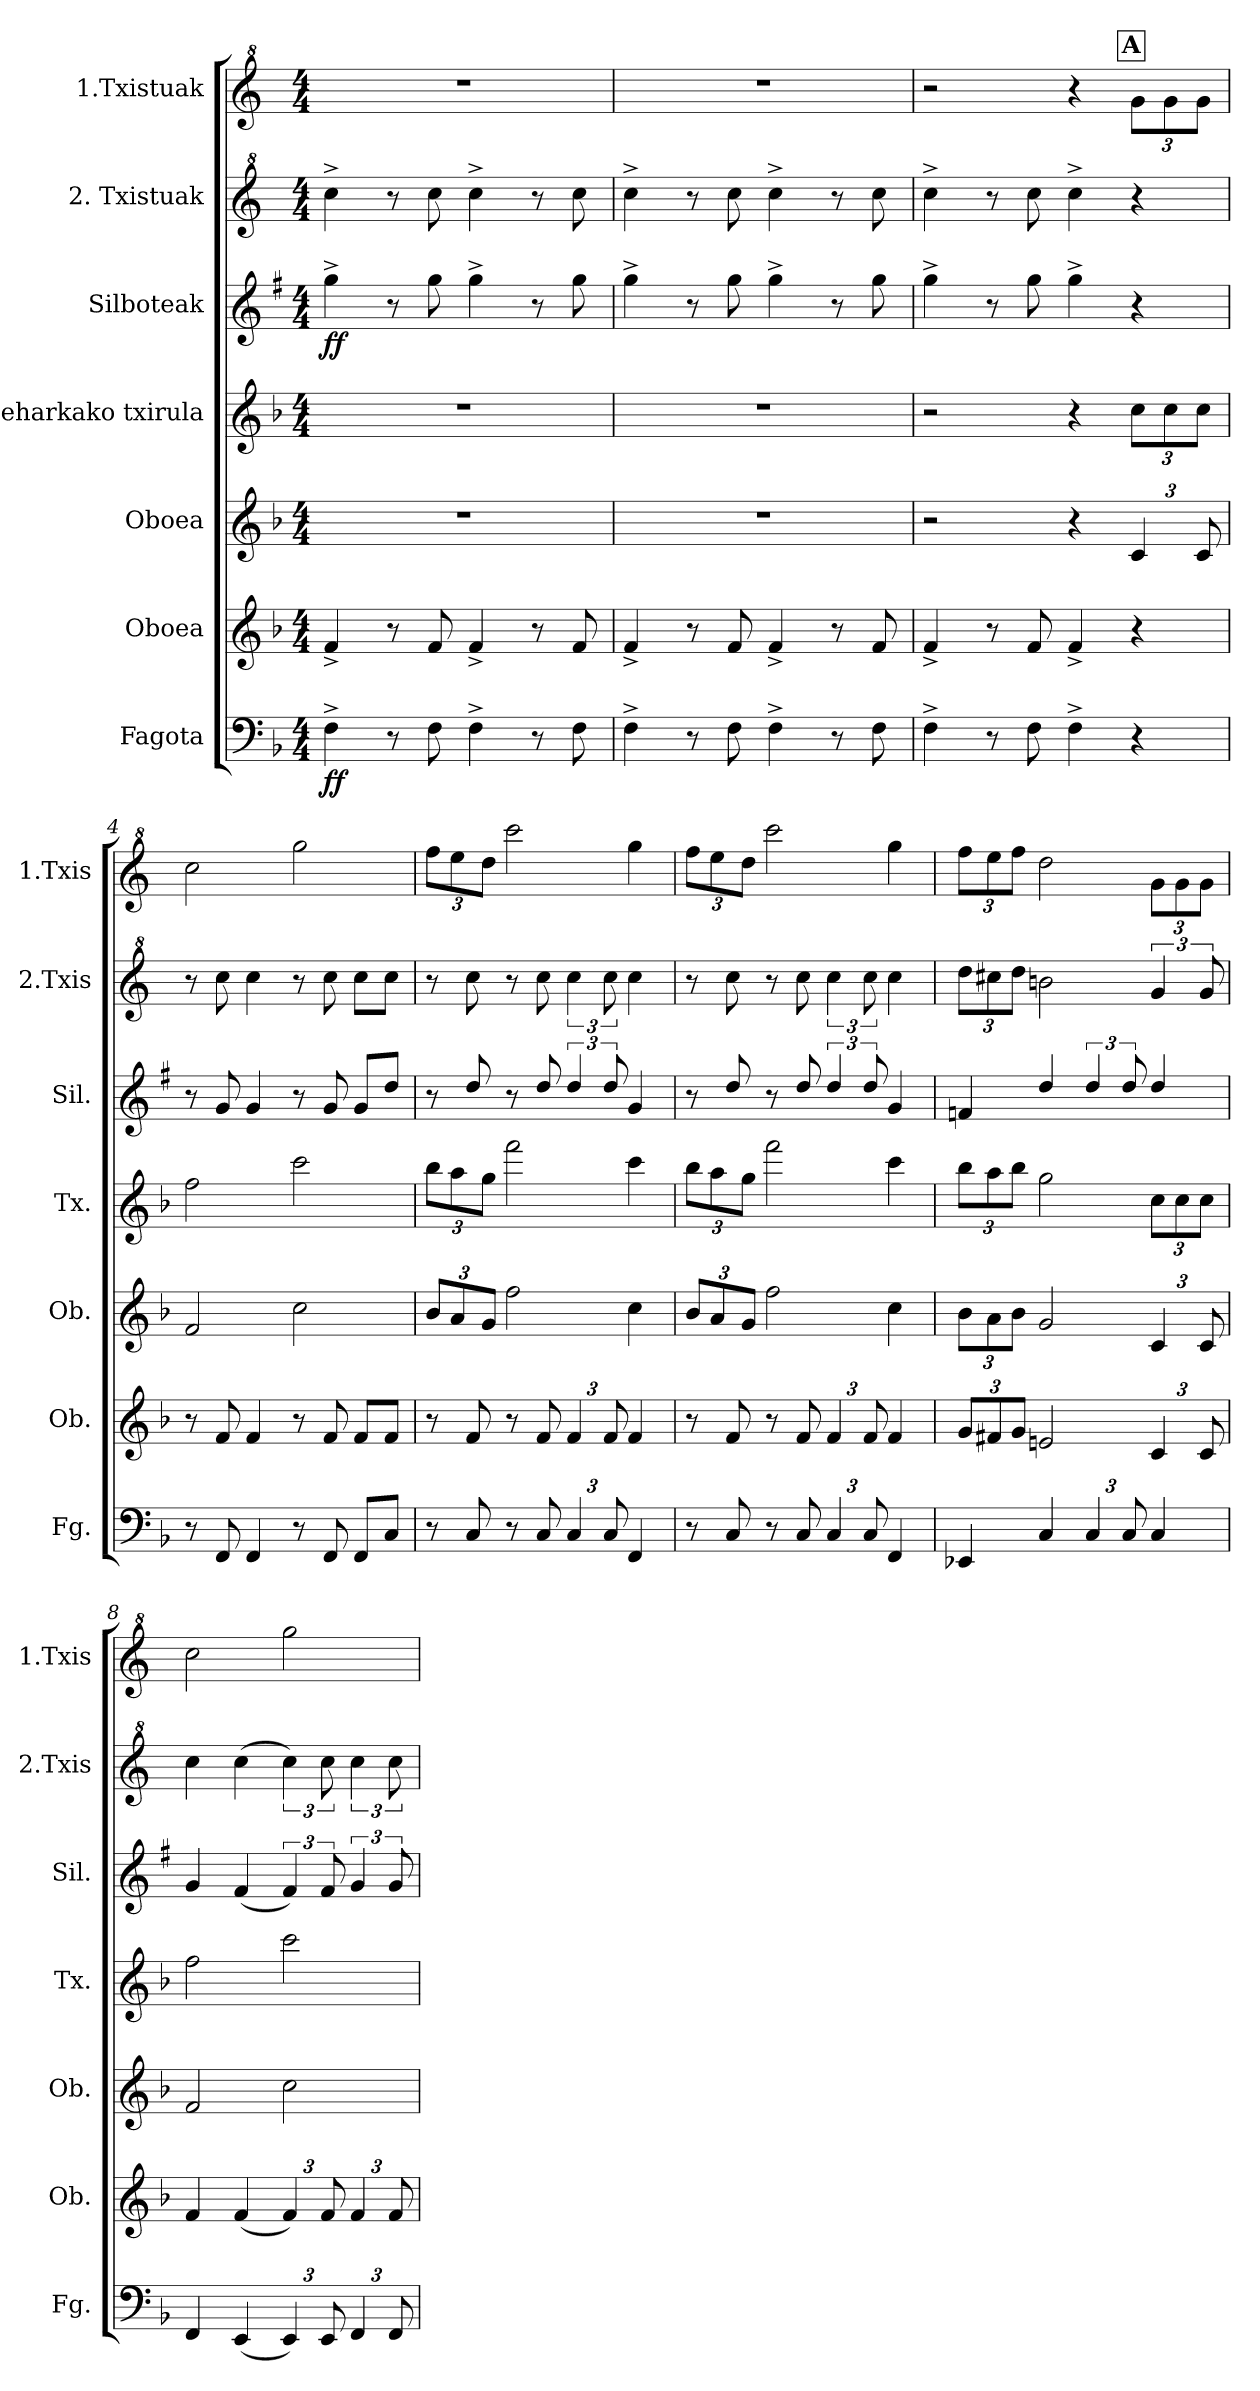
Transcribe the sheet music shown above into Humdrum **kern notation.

**kern	**dynam	**kern	**kern	**kern	**kern	**dynam	**kern	**kern
*part7	*part7	*part6	*part5	*part4	*part3	*part3	*part2	*part1
*staff7	*staff7	*staff6	*staff5	*staff4	*staff3	*staff3	*staff2	*staff1
*I"Fagota	*	*I"Oboea	*I"Oboea	*I"Zeharkako txirula	*I"Silboteak	*	*I"2. Txistuak	*I"1.Txistuak
*I'Fg.	*	*I'Ob.	*I'Ob.	*I'Tx.	*I'Sil.	*	*I'2.Txis	*I'1.Txis
*clefF4	*	*clefG2	*clefG2	*clefG2	*clefG2	*	*clefG^2	*clefG^2
*	*	*	*	*	*ITrd1c2	*	*ITrd-3c-5	*ITrd-3c-5
*k[b-]	*	*k[b-]	*k[b-]	*k[b-]	*k[b-]	*	*k[b-]	*k[b-]
*M4/4	*	*M4/4	*M4/4	*M4/4	*M4/4	*	*M4/4	*M4/4
=1	=1	=1	=1	=1	=1	=1	=1	=1
!	!LO:DY:b	!	!	!	!	!	!	!
!	!LO:DY:n=1:b	!	!	!	!	!LO:DY:b	!	!
!	!	!	!	!	!	!LO:DY:n=1:b	!	!
4F^\	f f	4f^/	1r	1r	4ff^\	f f	4fff^\	1r
8r	.	8r	.	.	8r	.	8r	.
8F\	.	8f/	.	.	8ff\	.	8fff\	.
4F^\	.	4f^/	.	.	4ff^\	.	4fff^\	.
8r	.	8r	.	.	8r	.	8r	.
8F\	.	8f/	.	.	8ff\	.	8fff\	.
=2	=2	=2	=2	=2	=2	=2	=2	=2
4F^\	.	4f^/	1r	1r	4ff^\	.	4fff^\	1r
8r	.	8r	.	.	8r	.	8r	.
8F\	.	8f/	.	.	8ff\	.	8fff\	.
4F^\	.	4f^/	.	.	4ff^\	.	4fff^\	.
8r	.	8r	.	.	8r	.	8r	.
8F\	.	8f/	.	.	8ff\	.	8fff\	.
!!LO:REH:place=s1:a:B:fs=14:t=A:qo=3
=3	=3	=3	=3	=3	=3	=3	=3	=3
4F^\	.	4f^/	2r	2r	4ff^\	.	4fff^\	2r
8r	.	8r	.	.	8r	.	8r	.
8F\	.	8f/	.	.	8ff\	.	8fff\	.
4F^\	.	4f^/	4r	4r	4ff^\	.	4fff^\	4r
*	*	*	*Xbrackettup	*Xbrackettup	*	*	*	*Xbrackettup
4r	.	4r	6c/	12cc\L	4r	.	4r	12ccc\L
.	.	.	.	12cc\	.	.	.	12ccc\
.	.	.	12c/	12cc\J	.	.	.	12ccc\J
=4	=4	=4	=4	=4	=4	=4	=4	=4
8r	.	8r	2f/	2ff\	8r	.	8r	2fff\
8FF/	.	8f/	.	.	8f/	.	8fff\	.
4FF/	.	4f/	.	.	4f/	.	4fff\	.
8r	.	8r	2cc\	2ccc\	8r	.	8r	2cccc\
8FF/	.	8f/	.	.	8f/	.	8fff\	.
8FF/L	.	8f/L	.	.	8f/L	.	8fff\L	.
8C/J	.	8f/J	.	.	8cc/J	.	8fff\J	.
!!LO:LB:g=z
=5	=5	=5	=5	=5	=5	=5	=5	=5
8r	.	8r	12b-/L	12bb-\L	8r	.	8r	12bbb-\L
.	.	.	12a/	12aa\	.	.	.	12aaa\
8C/	.	8f/	.	.	8cc/	.	8fff\	.
.	.	.	12g/J	12gg\J	.	.	.	12ggg\J
8r	.	8r	2ff\	2fff\	8r	.	8r	2ffff\
8C/	.	8f/	.	.	8cc/	.	8fff\	.
*Xbrackettup	*	*Xbrackettup	*	*	*	*	*	*
6C/	.	6f/	.	.	6cc/	.	6fff\	.
12C/	.	12f/	.	.	12cc/	.	12fff\	.
4FF/	.	4f/	4cc\	4ccc\	4f/	.	4fff\	4cccc\
=6	=6	=6	=6	=6	=6	=6	=6	=6
8r	.	8r	12b-/L	12bb-\L	8r	.	8r	12bbb-\L
.	.	.	12a/	12aa\	.	.	.	12aaa\
8C/	.	8f/	.	.	8cc/	.	8fff\	.
.	.	.	12g/J	12gg\J	.	.	.	12ggg\J
8r	.	8r	2ff\	2fff\	8r	.	8r	2ffff\
8C/	.	8f/	.	.	8cc/	.	8fff\	.
6C/	.	6f/	.	.	6cc/	.	6fff\	.
12C/	.	12f/	.	.	12cc/	.	12fff\	.
4FF/	.	4f/	4cc\	4ccc\	4f/	.	4fff\	4cccc\
=7	=7	=7	=7	=7	=7	=7	=7	=7
*	*	*	*	*	*	*	*Xbrackettup	*
4EE-X/	.	12g/L	12b-\L	12bb-\L	4e-X/	.	12ggg\L	12bbb-\L
.	.	12f#X/	12a\	12aa\	.	.	12fff#X\	12aaa\
.	.	12g/J	12b-\J	12bb-\J	.	.	12ggg\J	12bbb-\J
4C/	.	2en/	2g/	2gg\	4cc/	.	2eeen\	2ggg\
6C/	.	.	.	.	6cc/	.	.	.
12C/	.	.	.	.	12cc/	.	.	.
*	*	*	*	*	*	*	*brackettup	*
4C/	.	6c/	6c/	12cc\L	4cc/	.	6ccc/	12ccc\L
.	.	.	.	12cc\	.	.	.	12ccc\
.	.	12c/	12c/	12cc\J	.	.	12ccc/	12ccc\J
=8	=8	=8	=8	=8	=8	=8	=8	=8
4FF/	.	4f/	2f/	2ff\	4f/	.	4fff\	2fff\
(<4EE/	.	(<4f/	.	.	(<4e/	.	(>4fff\	.
6EE/)	.	6f/)	2cc\	2ccc\	6e/)	.	6fff\)	2cccc\
12EE/	.	12f/	.	.	12e/	.	12fff\	.
6FF/	.	6f/	.	.	6f/	.	6fff\	.
12FF/	.	12f/	.	.	12f/	.	12fff\	.
=	=	=	=	=	=	=	=	=
*-	*-	*-	*-	*-	*-	*-	*-	*-
